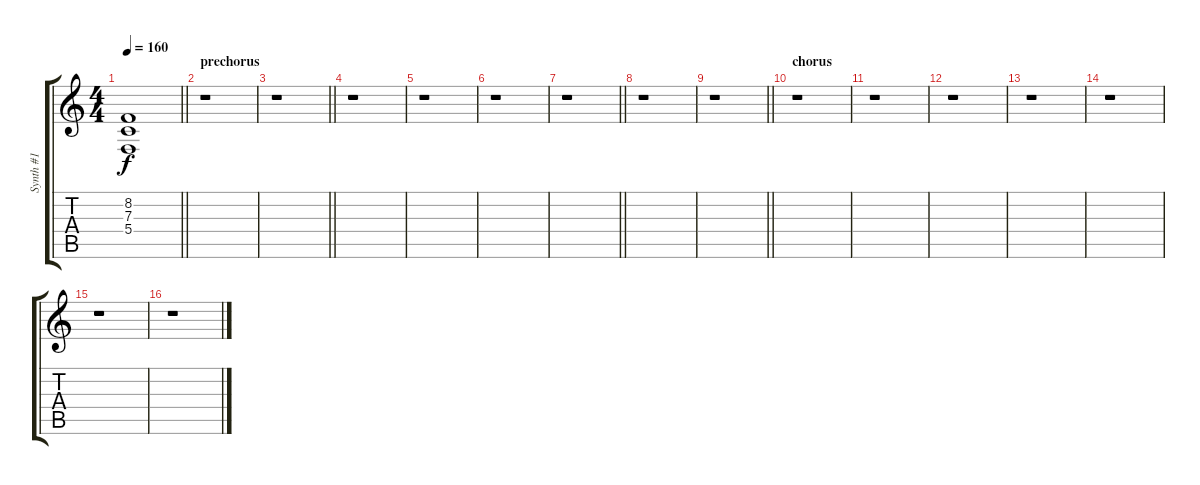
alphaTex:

\track ("Synth #1" "Synth #1") {instrument pad2warm}
\staff {score tabs}
\tuning (D4 A3 F3 C3 G2 D2) {hide}
\ts (4 4)
\tempo 160
\clef g2
\barLineRight lightlight
\ks aminor
(8.2{t} 7.3{t} 5.4{t}).1{dy f} |
\section ("" "prechorus")
r.1 |
\barLineRight lightlight
r.1 |
r.1 |
r.1 |
r.1 |
\barLineRight lightlight
r.1 |
r.1 |
\barLineRight lightlight
r.1 |
\section ("" "chorus")
r.1 |
r.1 |
r.1 |
r.1 |
r.1 |
r.1 |
r.1
